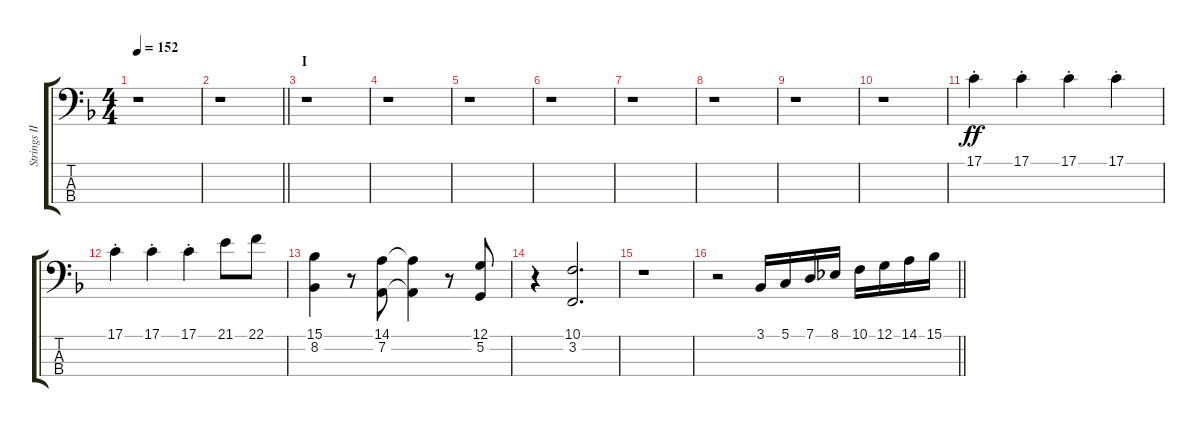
\track ("Strings II" "Strings II") {instrument stringensemble1}
\staff {score tabs}
\tuning (G2 D2 A1 E1) {hide}
\ts (4 4)
\tempo 152
\clef f4
\ks f
r.1{dy ff} |
\barLineRight lightlight
r.1 |
\section ("" "I")
r.1 |
r.1 |
r.1 |
r.1 |
r.1 |
r.1 |
r.1 |
r.1 |
17.1{st}.4 17.1{st}.4 17.1{st}.4 17.1{st}.4 |
17.1{st}.4 17.1{st}.4 17.1{st}.4 21.1.8 22.1.8 |
(15.1 8.2).4 r.8 (14.1 7.2).8 (14.1{t} 7.2{t}).4 r.8 (12.1 5.2).8 |
r.4 (10.1 3.2).2{d} |
r.1 |
\barLineRight lightlight
r.2 3.1.16 5.1.16 7.1.16 8.1.16 10.1.16 12.1.16 14.1.16 15.1.16
